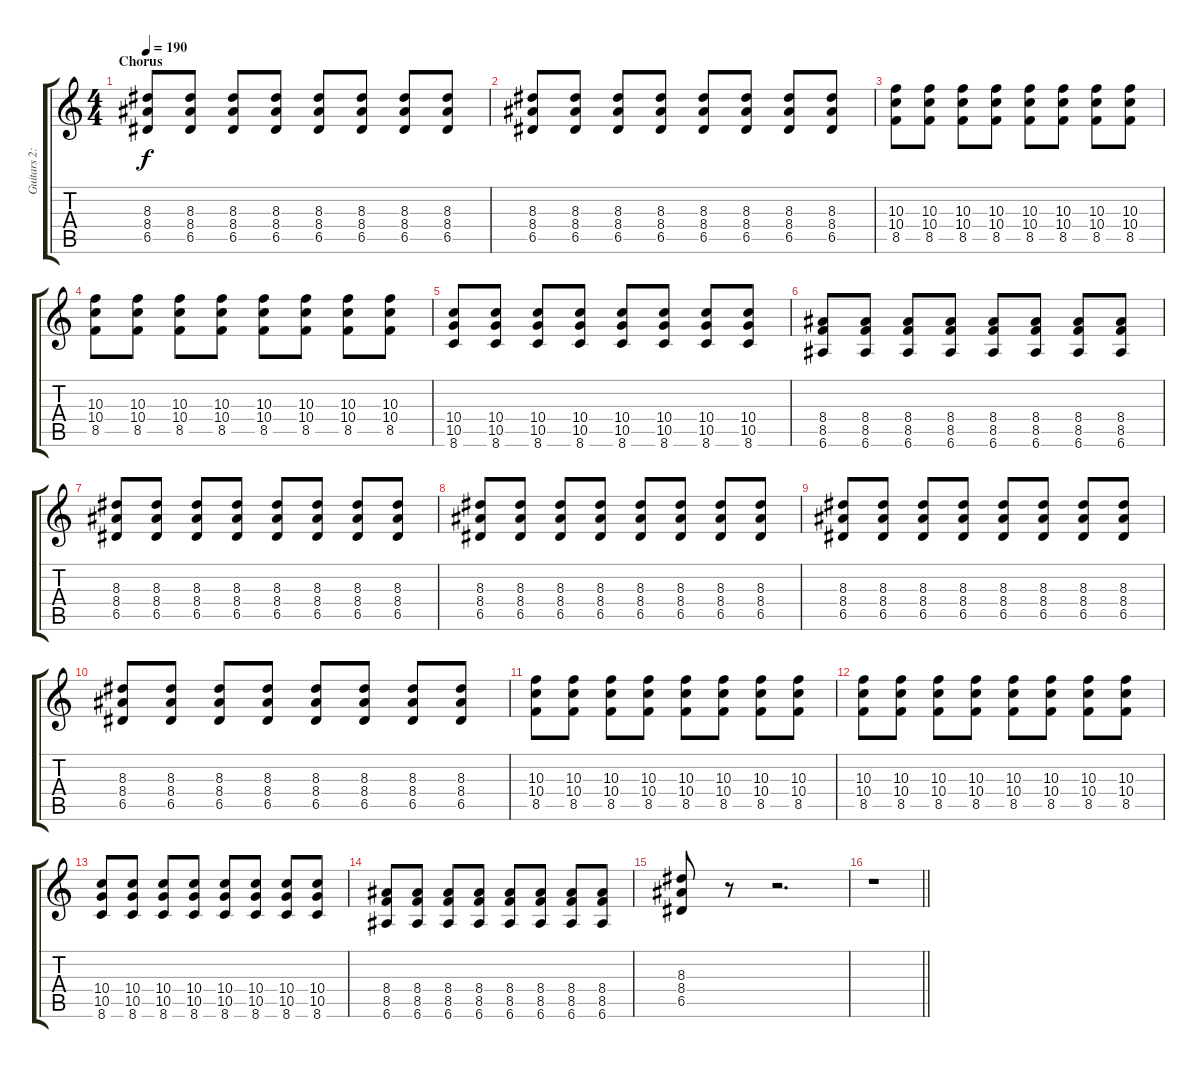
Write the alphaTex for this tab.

\track ("Guitars 2: (Electric Right-Pan)" "Guitars 2:") {instrument distortionguitar}
\staff {score tabs}
\tuning (E4 B3 G3 D3 A2 E2) {hide}
\ts (4 4)
\section ("" "Chorus")
\tempo 190
\clef g2
\ks c
(8.3 8.4 6.5).8{dy f} (8.3 8.4 6.5).8 (8.3 8.4 6.5).8 (8.3 8.4 6.5).8 (8.3 8.4 6.5).8 (8.3 8.4 6.5).8 (8.3 8.4 6.5).8 (8.3 8.4 6.5).8 |
(8.3 8.4 6.5).8 (8.3 8.4 6.5).8 (8.3 8.4 6.5).8 (8.3 8.4 6.5).8 (8.3 8.4 6.5).8 (8.3 8.4 6.5).8 (8.3 8.4 6.5).8 (8.3 8.4 6.5).8 |
(10.3 10.4 8.5).8 (10.3 10.4 8.5).8 (10.3 10.4 8.5).8 (10.3 10.4 8.5).8 (10.3 10.4 8.5).8 (10.3 10.4 8.5).8 (10.3 10.4 8.5).8 (10.3 10.4 8.5).8 |
(10.3 10.4 8.5).8 (10.3 10.4 8.5).8 (10.3 10.4 8.5).8 (10.3 10.4 8.5).8 (10.3 10.4 8.5).8 (10.3 10.4 8.5).8 (10.3 10.4 8.5).8 (10.3 10.4 8.5).8 |
(10.4 10.5 8.6).8 (10.4 10.5 8.6).8 (10.4 10.5 8.6).8 (10.4 10.5 8.6).8 (10.4 10.5 8.6).8 (10.4 10.5 8.6).8 (10.4 10.5 8.6).8 (10.4 10.5 8.6).8 |
(8.4 8.5 6.6).8 (8.4 8.5 6.6).8 (8.4 8.5 6.6).8 (8.4 8.5 6.6).8 (8.4 8.5 6.6).8 (8.4 8.5 6.6).8 (8.4 8.5 6.6).8 (8.4 8.5 6.6).8 |
(8.3 8.4 6.5).8 (8.3 8.4 6.5).8 (8.3 8.4 6.5).8 (8.3 8.4 6.5).8 (8.3 8.4 6.5).8 (8.3 8.4 6.5).8 (8.3 8.4 6.5).8 (8.3 8.4 6.5).8 |
(8.3 8.4 6.5).8 (8.3 8.4 6.5).8 (8.3 8.4 6.5).8 (8.3 8.4 6.5).8 (8.3 8.4 6.5).8 (8.3 8.4 6.5).8 (8.3 8.4 6.5).8 (8.3 8.4 6.5).8 |
(8.3 8.4 6.5).8 (8.3 8.4 6.5).8 (8.3 8.4 6.5).8 (8.3 8.4 6.5).8 (8.3 8.4 6.5).8 (8.3 8.4 6.5).8 (8.3 8.4 6.5).8 (8.3 8.4 6.5).8 |
(8.3 8.4 6.5).8 (8.3 8.4 6.5).8 (8.3 8.4 6.5).8 (8.3 8.4 6.5).8 (8.3 8.4 6.5).8 (8.3 8.4 6.5).8 (8.3 8.4 6.5).8 (8.3 8.4 6.5).8 |
(10.3 10.4 8.5).8 (10.3 10.4 8.5).8 (10.3 10.4 8.5).8 (10.3 10.4 8.5).8 (10.3 10.4 8.5).8 (10.3 10.4 8.5).8 (10.3 10.4 8.5).8 (10.3 10.4 8.5).8 |
(10.3 10.4 8.5).8 (10.3 10.4 8.5).8 (10.3 10.4 8.5).8 (10.3 10.4 8.5).8 (10.3 10.4 8.5).8 (10.3 10.4 8.5).8 (10.3 10.4 8.5).8 (10.3 10.4 8.5).8 |
(10.4 10.5 8.6).8 (10.4 10.5 8.6).8 (10.4 10.5 8.6).8 (10.4 10.5 8.6).8 (10.4 10.5 8.6).8 (10.4 10.5 8.6).8 (10.4 10.5 8.6).8 (10.4 10.5 8.6).8 |
(8.4 8.5 6.6).8 (8.4 8.5 6.6).8 (8.4 8.5 6.6).8 (8.4 8.5 6.6).8 (8.4 8.5 6.6).8 (8.4 8.5 6.6).8 (8.4 8.5 6.6).8 (8.4 8.5 6.6).8 |
(8.3 8.4 6.5).8 r.8 r.2{d} |
\barLineRight lightlight
r.1
